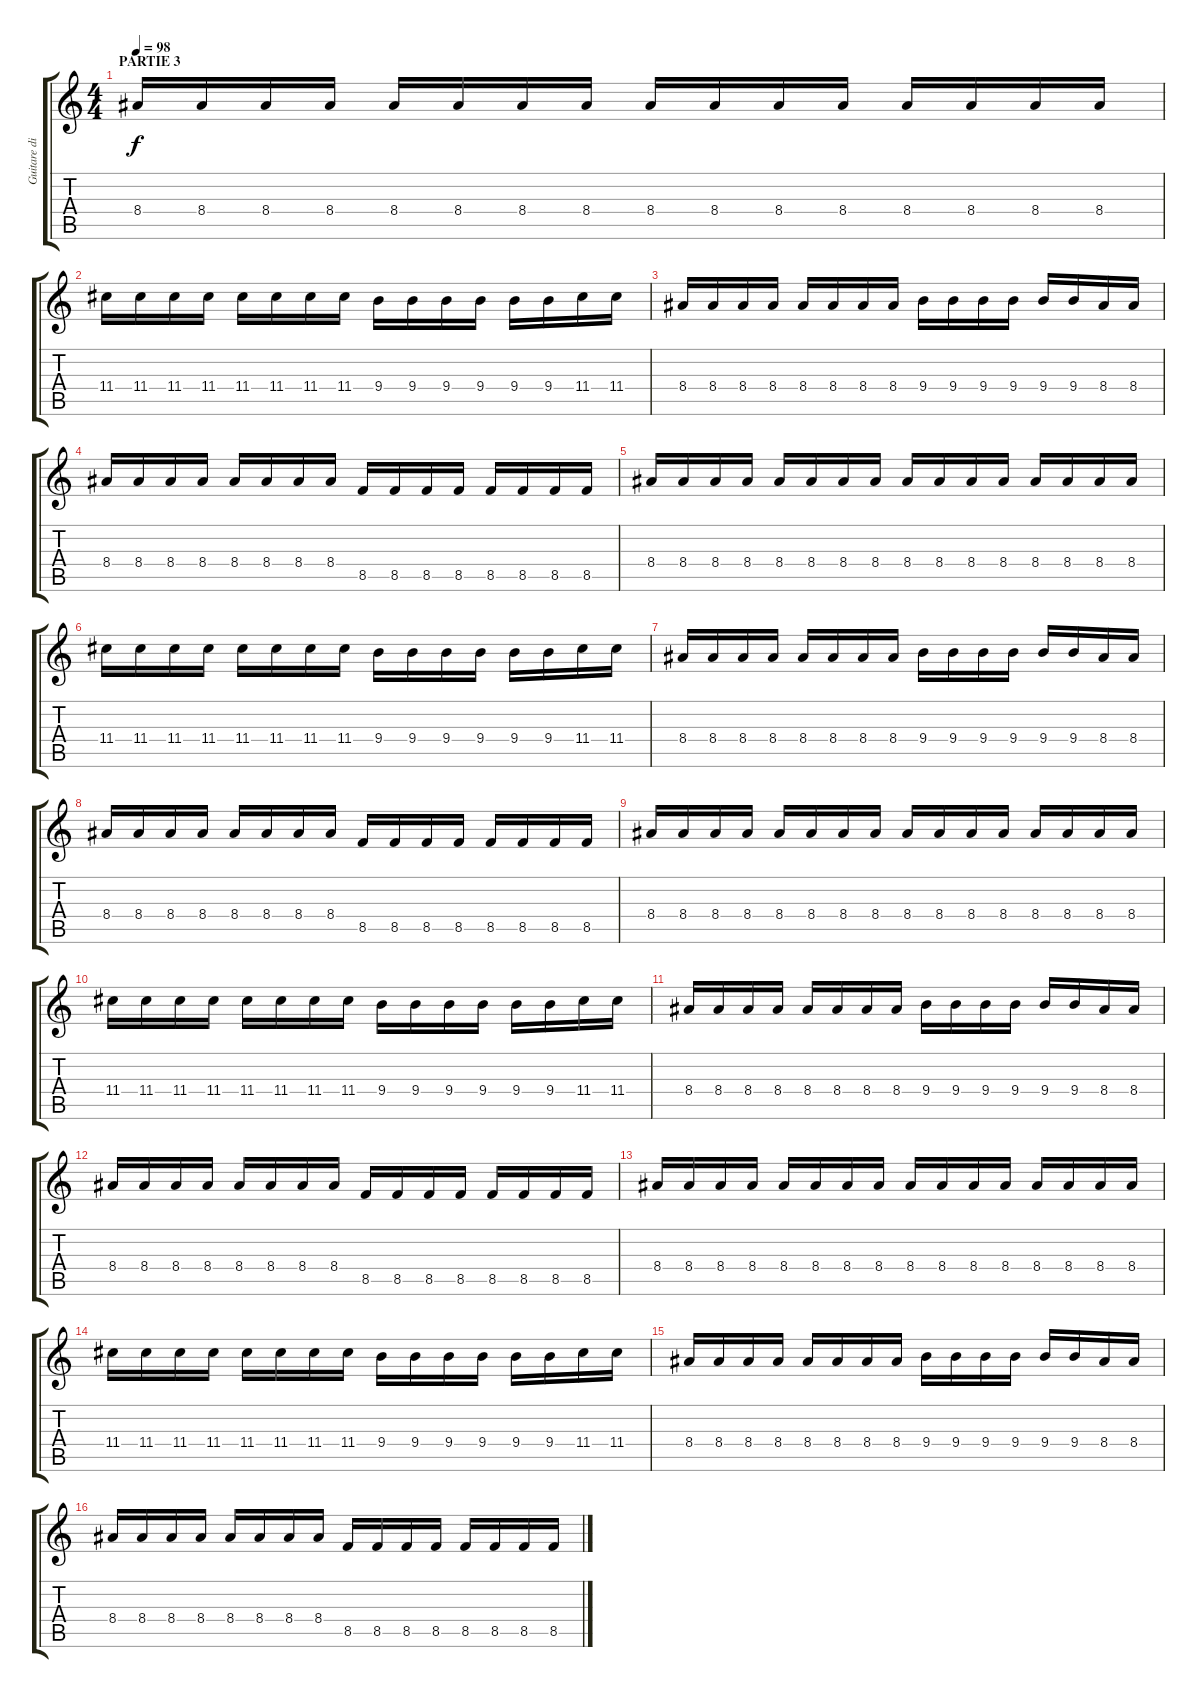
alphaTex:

\track ("Guitare disto 1" "Guitare di") {instrument overdrivenguitar}
\staff {score tabs}
\tuning (E4 B3 G3 D3 A2 E2) {hide}
\ts (4 4)
\section ("" "PARTIE 3")
\tempo 98
\clef g2
\ks c
8.4.16{dy f} 8.4.16 8.4.16 8.4.16 8.4.16 8.4.16 8.4.16 8.4.16 8.4.16 8.4.16 8.4.16 8.4.16 8.4.16 8.4.16 8.4.16 8.4.16 |
11.4.16 11.4.16 11.4.16 11.4.16 11.4.16 11.4.16 11.4.16 11.4.16 9.4.16 9.4.16 9.4.16 9.4.16 9.4.16 9.4.16 11.4.16 11.4.16 |
8.4.16 8.4.16 8.4.16 8.4.16 8.4.16 8.4.16 8.4.16 8.4.16 9.4.16 9.4.16 9.4.16 9.4.16 9.4.16 9.4.16 8.4.16 8.4.16 |
8.4.16 8.4.16 8.4.16 8.4.16 8.4.16 8.4.16 8.4.16 8.4.16 8.5.16 8.5.16 8.5.16 8.5.16 8.5.16 8.5.16 8.5.16 8.5.16 |
8.4.16 8.4.16 8.4.16 8.4.16 8.4.16 8.4.16 8.4.16 8.4.16 8.4.16 8.4.16 8.4.16 8.4.16 8.4.16 8.4.16 8.4.16 8.4.16 |
11.4.16 11.4.16 11.4.16 11.4.16 11.4.16 11.4.16 11.4.16 11.4.16 9.4.16 9.4.16 9.4.16 9.4.16 9.4.16 9.4.16 11.4.16 11.4.16 |
8.4.16 8.4.16 8.4.16 8.4.16 8.4.16 8.4.16 8.4.16 8.4.16 9.4.16 9.4.16 9.4.16 9.4.16 9.4.16 9.4.16 8.4.16 8.4.16 |
8.4.16 8.4.16 8.4.16 8.4.16 8.4.16 8.4.16 8.4.16 8.4.16 8.5.16 8.5.16 8.5.16 8.5.16 8.5.16 8.5.16 8.5.16 8.5.16 |
8.4.16 8.4.16 8.4.16 8.4.16 8.4.16 8.4.16 8.4.16 8.4.16 8.4.16 8.4.16 8.4.16 8.4.16 8.4.16 8.4.16 8.4.16 8.4.16 |
11.4.16 11.4.16 11.4.16 11.4.16 11.4.16 11.4.16 11.4.16 11.4.16 9.4.16 9.4.16 9.4.16 9.4.16 9.4.16 9.4.16 11.4.16 11.4.16 |
8.4.16 8.4.16 8.4.16 8.4.16 8.4.16 8.4.16 8.4.16 8.4.16 9.4.16 9.4.16 9.4.16 9.4.16 9.4.16 9.4.16 8.4.16 8.4.16 |
8.4.16 8.4.16 8.4.16 8.4.16 8.4.16 8.4.16 8.4.16 8.4.16 8.5.16 8.5.16 8.5.16 8.5.16 8.5.16 8.5.16 8.5.16 8.5.16 |
8.4.16 8.4.16 8.4.16 8.4.16 8.4.16 8.4.16 8.4.16 8.4.16 8.4.16 8.4.16 8.4.16 8.4.16 8.4.16 8.4.16 8.4.16 8.4.16 |
11.4.16 11.4.16 11.4.16 11.4.16 11.4.16 11.4.16 11.4.16 11.4.16 9.4.16 9.4.16 9.4.16 9.4.16 9.4.16 9.4.16 11.4.16 11.4.16 |
8.4.16 8.4.16 8.4.16 8.4.16 8.4.16 8.4.16 8.4.16 8.4.16 9.4.16 9.4.16 9.4.16 9.4.16 9.4.16 9.4.16 8.4.16 8.4.16 |
8.4.16 8.4.16 8.4.16 8.4.16 8.4.16 8.4.16 8.4.16 8.4.16 8.5.16 8.5.16 8.5.16 8.5.16 8.5.16 8.5.16 8.5.16 8.5.16
